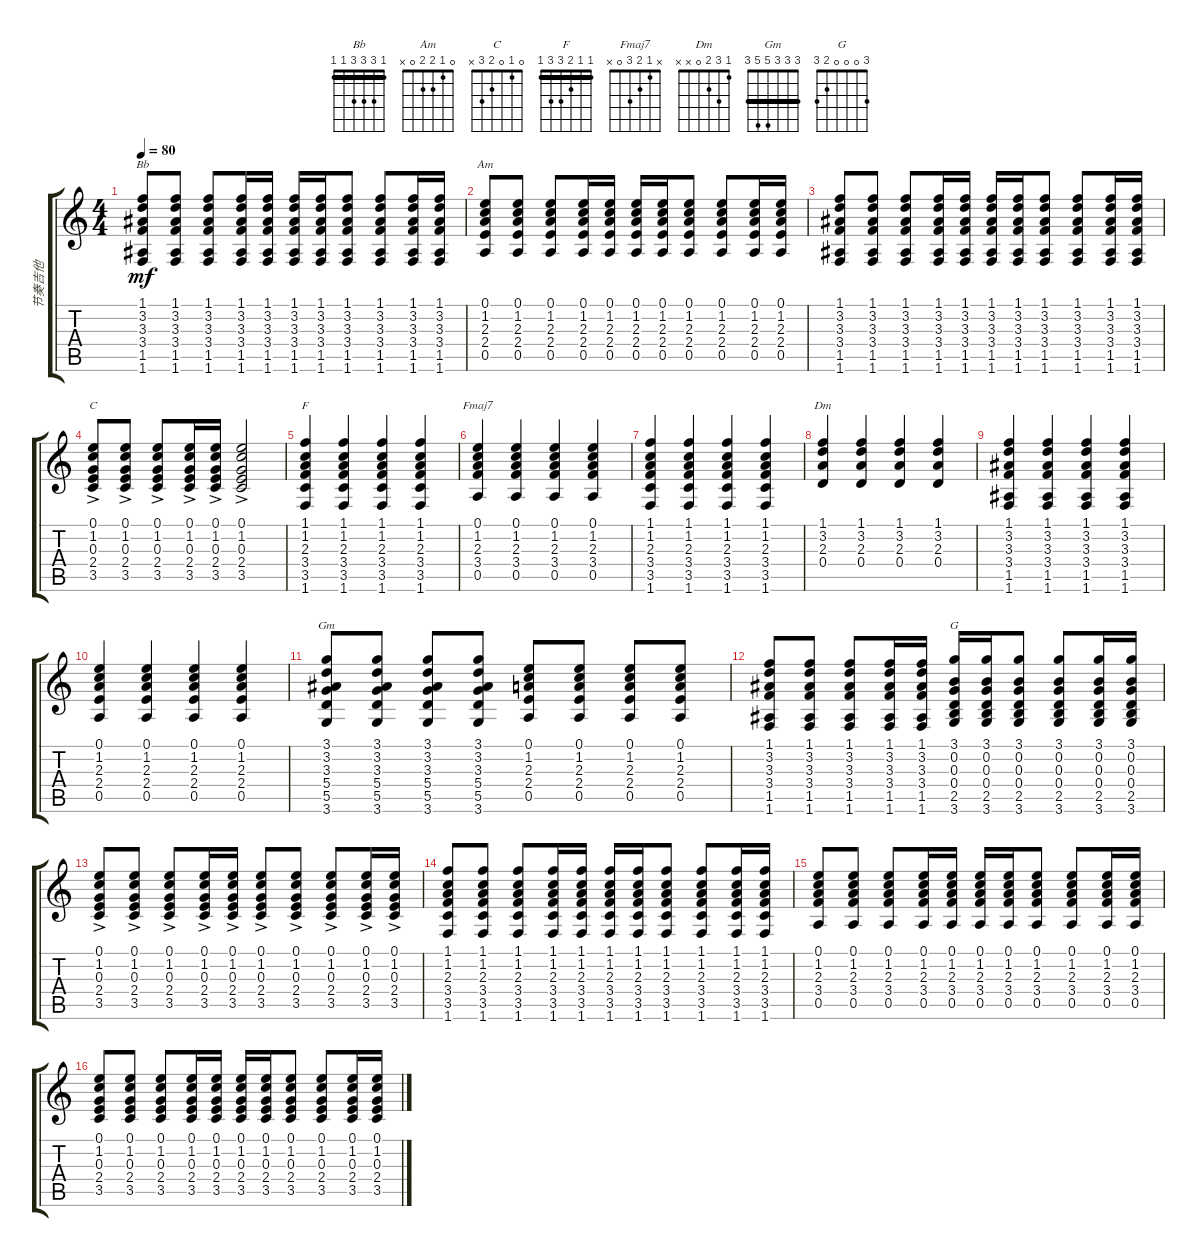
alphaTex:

\track ("节奏吉他" "节奏吉他") {instrument acousticguitarsteel}
\staff {score tabs}
\tuning (E4 B3 G3 D3 A2 E2) {hide}
\chord ("Bb" 1 3 3 3 1 1) {barre 1}
\chord ("Am" 0 1 2 2 0 x)
\chord ("C" 0 1 0 2 3 x)
\chord ("F" 1 1 2 3 3 1) {barre 1}
\chord ("Fmaj7" x 1 2 3 0 x)
\chord ("Dm" 1 3 2 0 x x)
\chord ("Gm" 3 3 3 5 5 3) {barre 3}
\chord ("G" 3 0 0 0 2 3)
\ts (4 4)
\tempo 80
\clef g2
\ks c
(1.1 3.2 3.3 3.4 1.5 1.6).8{ch "Bb" dy mf} (1.1 3.2 3.3 3.4 1.5 1.6).8 (1.1 3.2 3.3 3.4 1.5 1.6).8 (1.1 3.2 3.3 3.4 1.5 1.6).16 (1.1 3.2 3.3 3.4 1.5 1.6).16 (1.1 3.2 3.3 3.4 1.5 1.6).16 (1.1 3.2 3.3 3.4 1.5 1.6).16 (1.1 3.2 3.3 3.4 1.5 1.6).8 (1.1 3.2 3.3 3.4 1.5 1.6).8 (1.1 3.2 3.3 3.4 1.5 1.6).16 (1.1 3.2 3.3 3.4 1.5 1.6).16 |
(0.1 1.2 2.3 2.4 0.5).8{ch "Am"} (0.1 1.2 2.3 2.4 0.5).8 (0.1 1.2 2.3 2.4 0.5).8 (0.1 1.2 2.3 2.4 0.5).16 (0.1 1.2 2.3 2.4 0.5).16 (0.1 1.2 2.3 2.4 0.5).16 (0.1 1.2 2.3 2.4 0.5).16 (0.1 1.2 2.3 2.4 0.5).8 (0.1 1.2 2.3 2.4 0.5).8 (0.1 1.2 2.3 2.4 0.5).16 (0.1 1.2 2.3 2.4 0.5).16 |
(1.1 3.2 3.3 3.4 1.5 1.6).8 (1.1 3.2 3.3 3.4 1.5 1.6).8 (1.1 3.2 3.3 3.4 1.5 1.6).8 (1.1 3.2 3.3 3.4 1.5 1.6).16 (1.1 3.2 3.3 3.4 1.5 1.6).16 (1.1 3.2 3.3 3.4 1.5 1.6).16 (1.1 3.2 3.3 3.4 1.5 1.6).16 (1.1 3.2 3.3 3.4 1.5 1.6).8 (1.1 3.2 3.3 3.4 1.5 1.6).8 (1.1 3.2 3.3 3.4 1.5 1.6).16 (1.1 3.2 3.3 3.4 1.5 1.6).16 |
(0.1{ac} 1.2{ac} 0.3{ac} 2.4{ac} 3.5{ac}).8{ch "C"} (0.1{ac} 1.2{ac} 0.3{ac} 2.4{ac} 3.5{ac}).8 (0.1{ac} 1.2{ac} 0.3{ac} 2.4{ac} 3.5{ac}).8 (0.1{ac} 1.2{ac} 0.3{ac} 2.4{ac} 3.5{ac}).16 (0.1{ac} 1.2{ac} 0.3{ac} 2.4{ac} 3.5{ac}).16 (0.1{ac} 1.2{ac} 0.3{ac} 2.4{ac} 3.5{ac}).2 |
(1.1 1.2 2.3 3.4 3.5 1.6).4{ch "F"} (1.1 1.2 2.3 3.4 3.5 1.6).4 (1.1 1.2 2.3 3.4 3.5 1.6).4 (1.1 1.2 2.3 3.4 3.5 1.6).4 |
(0.1 1.2 2.3 3.4 0.5).4{ch "Fmaj7"} (0.1 1.2 2.3 3.4 0.5).4 (0.1 1.2 2.3 3.4 0.5).4 (0.1 1.2 2.3 3.4 0.5).4 |
(1.1 1.2 2.3 3.4 3.5 1.6).4 (1.1 1.2 2.3 3.4 3.5 1.6).4 (1.1 1.2 2.3 3.4 3.5 1.6).4 (1.1 1.2 2.3 3.4 3.5 1.6).4 |
(1.1 3.2 2.3 0.4).4{ch "Dm"} (1.1 3.2 2.3 0.4).4 (1.1 3.2 2.3 0.4).4 (1.1 3.2 2.3 0.4).4 |
(1.1 3.2 3.3 3.4 1.5 1.6).4 (1.1 3.2 3.3 3.4 1.5 1.6).4 (1.1 3.2 3.3 3.4 1.5 1.6).4 (1.1 3.2 3.3 3.4 1.5 1.6).4 |
(0.1 1.2 2.3 2.4 0.5).4 (0.1 1.2 2.3 2.4 0.5).4 (0.1 1.2 2.3 2.4 0.5).4 (0.1 1.2 2.3 2.4 0.5).4 |
(3.1 3.2 3.3 5.4 5.5 3.6).8{ch "Gm"} (3.1 3.2 3.3 5.4 5.5 3.6).8 (3.1 3.2 3.3 5.4 5.5 3.6).8 (3.1 3.2 3.3 5.4 5.5 3.6).8 (0.1 1.2 2.3 2.4 0.5).8 (0.1 1.2 2.3 2.4 0.5).8 (0.1 1.2 2.3 2.4 0.5).8 (0.1 1.2 2.3 2.4 0.5).8 |
(1.1 3.2 3.3 3.4 1.5 1.6).8 (1.1 3.2 3.3 3.4 1.5 1.6).8 (1.1 3.2 3.3 3.4 1.5 1.6).8 (1.1 3.2 3.3 3.4 1.5 1.6).16 (1.1 3.2 3.3 3.4 1.5 1.6).16 (3.1 0.2 0.3 0.4 2.5 3.6).16{ch "G"} (3.1 0.2 0.3 0.4 2.5 3.6).16 (3.1 0.2 0.3 0.4 2.5 3.6).8 (3.1 0.2 0.3 0.4 2.5 3.6).8 (3.1 0.2 0.3 0.4 2.5 3.6).16 (3.1 0.2 0.3 0.4 2.5 3.6).16 |
(0.1{ac} 1.2{ac} 0.3{ac} 2.4{ac} 3.5{ac}).8 (0.1{ac} 1.2{ac} 0.3{ac} 2.4{ac} 3.5{ac}).8 (0.1{ac} 1.2{ac} 0.3{ac} 2.4{ac} 3.5{ac}).8 (0.1{ac} 1.2{ac} 0.3{ac} 2.4{ac} 3.5{ac}).16 (0.1{ac} 1.2{ac} 0.3{ac} 2.4{ac} 3.5{ac}).16 (0.1{ac} 1.2{ac} 0.3{ac} 2.4{ac} 3.5{ac}).8 (0.1{ac} 1.2{ac} 0.3{ac} 2.4{ac} 3.5{ac}).8 (0.1{ac} 1.2{ac} 0.3{ac} 2.4{ac} 3.5{ac}).8 (0.1{ac} 1.2{ac} 0.3{ac} 2.4{ac} 3.5{ac}).16 (0.1{ac} 1.2{ac} 0.3{ac} 2.4{ac} 3.5{ac}).16 |
(1.1 1.2 2.3 3.4 3.5 1.6).8 (1.1 1.2 2.3 3.4 3.5 1.6).8 (1.1 1.2 2.3 3.4 3.5 1.6).8 (1.1 1.2 2.3 3.4 3.5 1.6).16 (1.1 1.2 2.3 3.4 3.5 1.6).16 (1.1 1.2 2.3 3.4 3.5 1.6).16 (1.1 1.2 2.3 3.4 3.5 1.6).16 (1.1 1.2 2.3 3.4 3.5 1.6).8 (1.1 1.2 2.3 3.4 3.5 1.6).8 (1.1 1.2 2.3 3.4 3.5 1.6).16 (1.1 1.2 2.3 3.4 3.5 1.6).16 |
(0.1 1.2 2.3 3.4 0.5).8 (0.1 1.2 2.3 3.4 0.5).8 (0.1 1.2 2.3 3.4 0.5).8 (0.1 1.2 2.3 3.4 0.5).16 (0.1 1.2 2.3 3.4 0.5).16 (0.1 1.2 2.3 3.4 0.5).16 (0.1 1.2 2.3 3.4 0.5).16 (0.1 1.2 2.3 3.4 0.5).8 (0.1 1.2 2.3 3.4 0.5).8 (0.1 1.2 2.3 3.4 0.5).16 (0.1 1.2 2.3 3.4 0.5).16 |
(0.1 1.2 0.3 2.4 3.5).8 (0.1 1.2 0.3 2.4 3.5).8 (0.1 1.2 0.3 2.4 3.5).8 (0.1 1.2 0.3 2.4 3.5).16 (0.1 1.2 0.3 2.4 3.5).16 (0.1 1.2 0.3 2.4 3.5).16 (0.1 1.2 0.3 2.4 3.5).16 (0.1 1.2 0.3 2.4 3.5).8 (0.1 1.2 0.3 2.4 3.5).8 (0.1 1.2 0.3 2.4 3.5).16 (0.1 1.2 0.3 2.4 3.5).16
